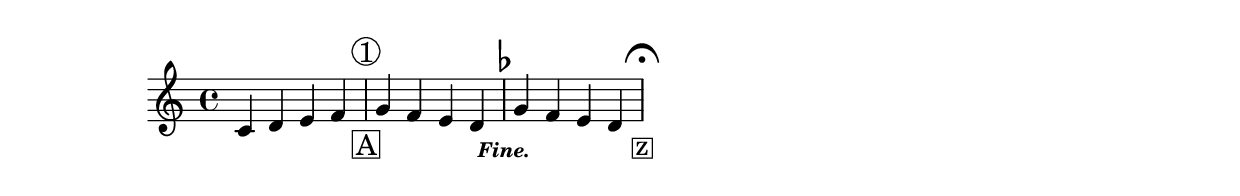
%% DO NOT EDIT this file manually; it is automatically
%% generated from LSR http://lsr.dsi.unimi.it
%% Make any changes in LSR itself, or in Documentation/snippets/new/ ,
%% and then run scripts/auxiliar/makelsr.py
%%
%% This file is in the public domain.
\version "2.14.0"

\header {
  lsrtags = "expressive-marks, staff-notation, editorial-annotations, tweaks-and-overrides"

  texidoc = "
This method prints two 'rehearsal marks', one on top of the other. It
shifts the lower rehearsal mark below the staff and then adds padding
above it in order to place the upper rehearsal mark above the staff.

By adjusting the extra-offset and baseline-skip values you can increase
or decrease the overall space between the rehearsal mark and the staff.

Because nearly every type of glyph or string can be made to behave like
a rehearsal mark it is possible to centre those above and below a bar
line.

Adding the appropriate 'break visibility' as shown in snippet 1 will
allow you to position two marks at the end of a line as well.

Note: Method 1 is less complex than Method 2 but does not really allow
for fine tuning of placement of one of the rehearsal marks without
affecting the other.  It may also give some problems with vertical
spacing, since using @code{extra-offset} does not change the bounding
box of the mark from its original value.



"
  doctitle = "How to print two rehearsal marks above and below the same barline (method 1)"
} % begin verbatim

\relative c'{
    c d e f |
    \once \override Score.RehearsalMark #'extra-offset = #'(0 . -8.5)
    \once \override Score.RehearsalMark #'baseline-skip = #9
    \mark \markup \center-column { \circle 1 \box A }
    g f e d |
    \once \override Score.RehearsalMark #'extra-offset = #'(0 . -8.5)
    \once \override Score.RehearsalMark #'baseline-skip = #9
    \mark \markup \center-column { \flat { \bold \small \italic Fine. } }
    g f e d |
    \once \override Score.RehearsalMark #'extra-offset = #'(0 . -8.5)
    \once \override Score.RehearsalMark #'baseline-skip = #9
    \override Score.RehearsalMark #'break-visibility = #begin-of-line-invisible
    \mark \markup \center-column { \musicglyph #"scripts.ufermata" \box z }
}
